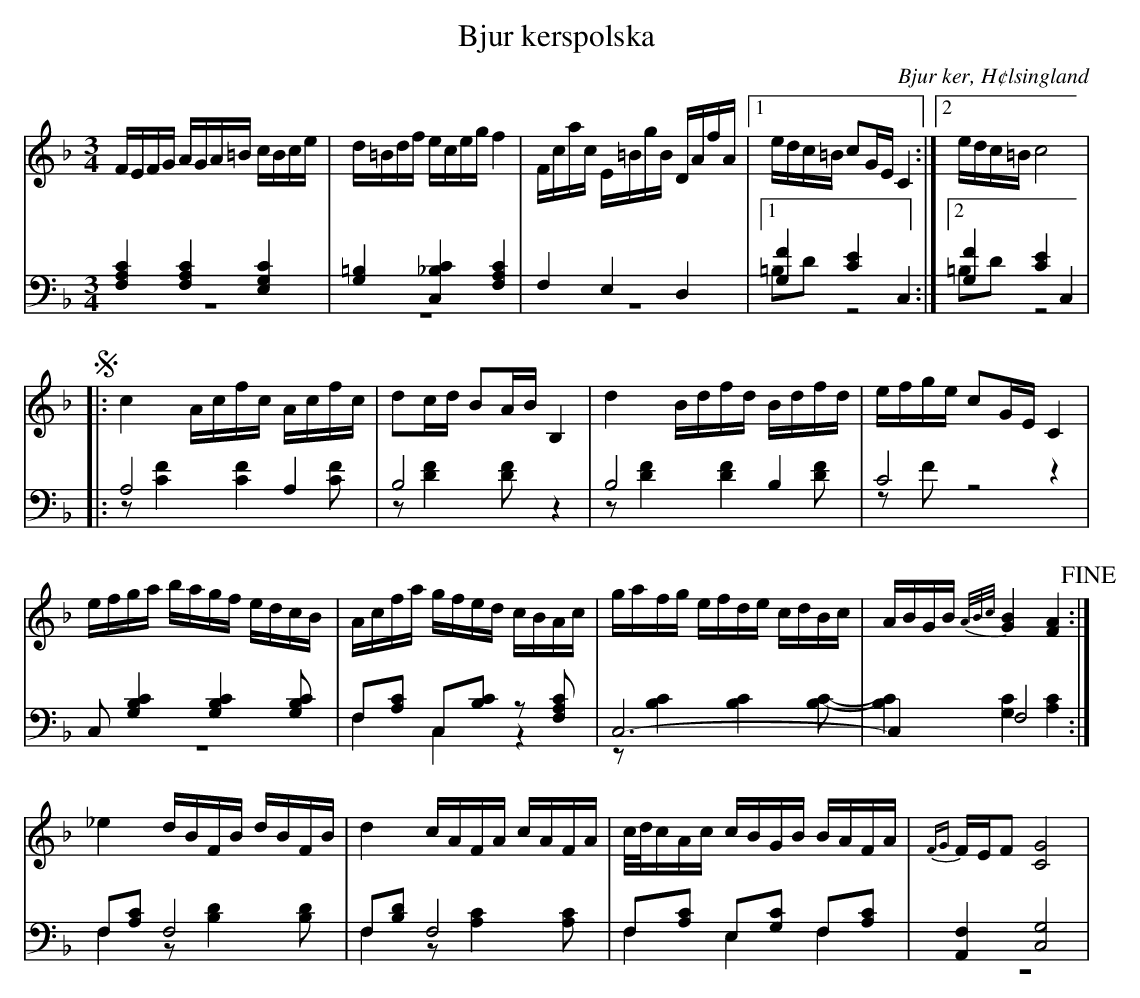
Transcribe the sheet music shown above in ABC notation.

X:1
T: Bjur kerspolska
O: Bjur ker, H¢lsingland
M: 3/4
L: 1/16
K: F
V:1
V:2
V:3 merge
V:1
FEFG AGA=B cBce|d=Bdf eceg f4|Fcac E=BgB DAfA|1 edc=B c2GE C4:|2 edc=B c8 |
!segno! |:c4 Acfc Acfc|d2cd B2AB B,4|d4 Bdfd Bdfd|efge c2GE C4|
efga bagf edcB|Acfa gfed cBAc|gafg efde cdBc|ABGB {A/B/c/}[G4B4] [F4A4] !fine!:|
_e4 dBFB dBFB|d4 cAFA cAFA|c/d/cAc cBGB BAFA|{FG}FEF2 [C8G8]|
V:2 clef=bass
[F,4A,4C4] [F,4A,4C4] [E,4G,4C4]|[G,4=B,4] [C,4_B,4C4] [F,4A,4C4]|F,4 E,4 D,4|1 [G,4F4] [C4E4] C,4:|2 [G,4F4] [C4E4] C,4 |
|:A,8 A,4|B,8 z4|B,8  B,4|C8 z4|
C,2 [G,4B,4C4] [G,4B,4C4] [G,2B,2C2]|F,2[A,2C2] C,2[B,2C2] z2 [F,2A,2C2]|C,12-|C,4 F,8:|
F,2[A,2C2] F,8|F,2[B,2D2] F,8|F,2[A,2C2] E,2[G,2C2] F,2[A,2C2]|[A,,4F,4] [C,8G,8]|
V:3 clef=bass
z12|z12|z12|1 =B,2D2 z8:|2 =B,2D2 z8|
|:z2 [C4F4] [C4F4] [C2F2]|z2 [D4F4] [D2F2] z4|z2 [D4F4] [D4F4] [D2F2]|z2 F2 z8|
z12|F,4 C,4 z4|z2 [B,4C4] [B,4C4] [B,2C2]-|[B,4C4] [G,4C4] [A,4C4]:|
F,4 z2 [B,4D4] [B,2D2]|F,4 z2 [A,4C4] [A,2C2]|F,4 E,4 F,4|z12|
